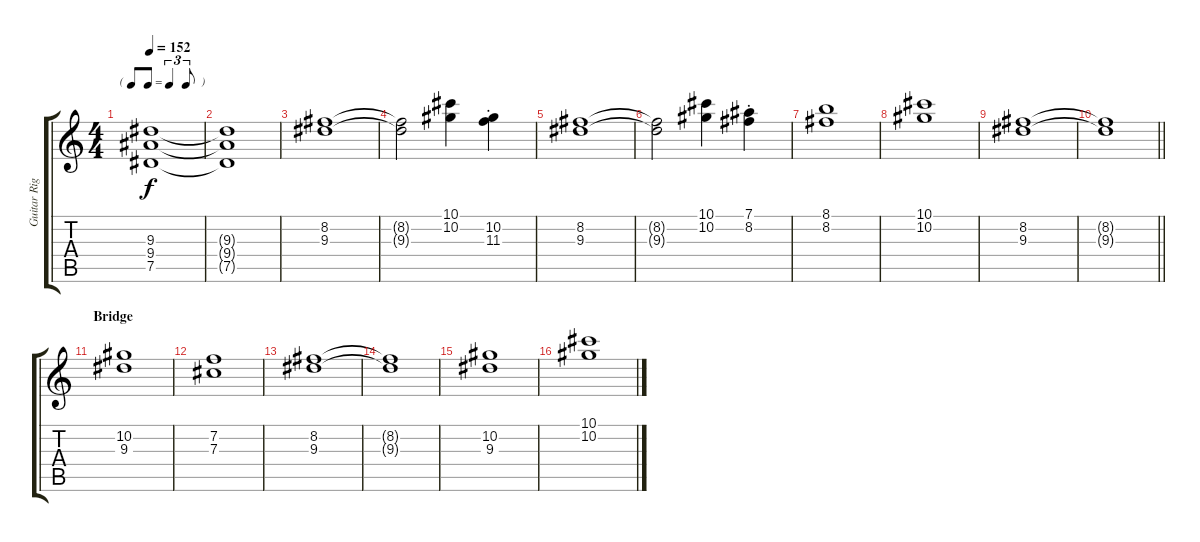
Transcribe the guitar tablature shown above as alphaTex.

\track ("Guitar Right " "Guitar Rig") {instrument overdrivenguitar}
\staff {score tabs}
\tuning (Eb4 Bb3 Gb3 Db3 Ab2 Eb2) {hide}
\ts (4 4)
\tf triplet8th
\tempo 152
\clef g2
\ks c
(9.3 9.4 7.5).1{dy f} |
(9.3{t} 9.4{t} 7.5{t}).1 |
(8.2 9.3).1 |
(8.2{t} 9.3{t}).2 (10.1 10.2).4 (10.2{st} 11.3{st}).4 |
(8.2 9.3).1 |
(8.2{t} 9.3{t}).2 (10.1 10.2).4 (7.1{st} 8.2{st}).4 |
(8.1 8.2).1 |
(10.1 10.2).1 |
(8.2 9.3).1 |
\barLineRight lightlight
(8.2{t} 9.3{t}).1 |
\section ("" "Bridge")
(10.2 9.3).1 |
(7.2 7.3).1 |
(8.2 9.3).1 |
(8.2{t} 9.3{t}).1 |
(10.2 9.3).1 |
(10.1 10.2).1
